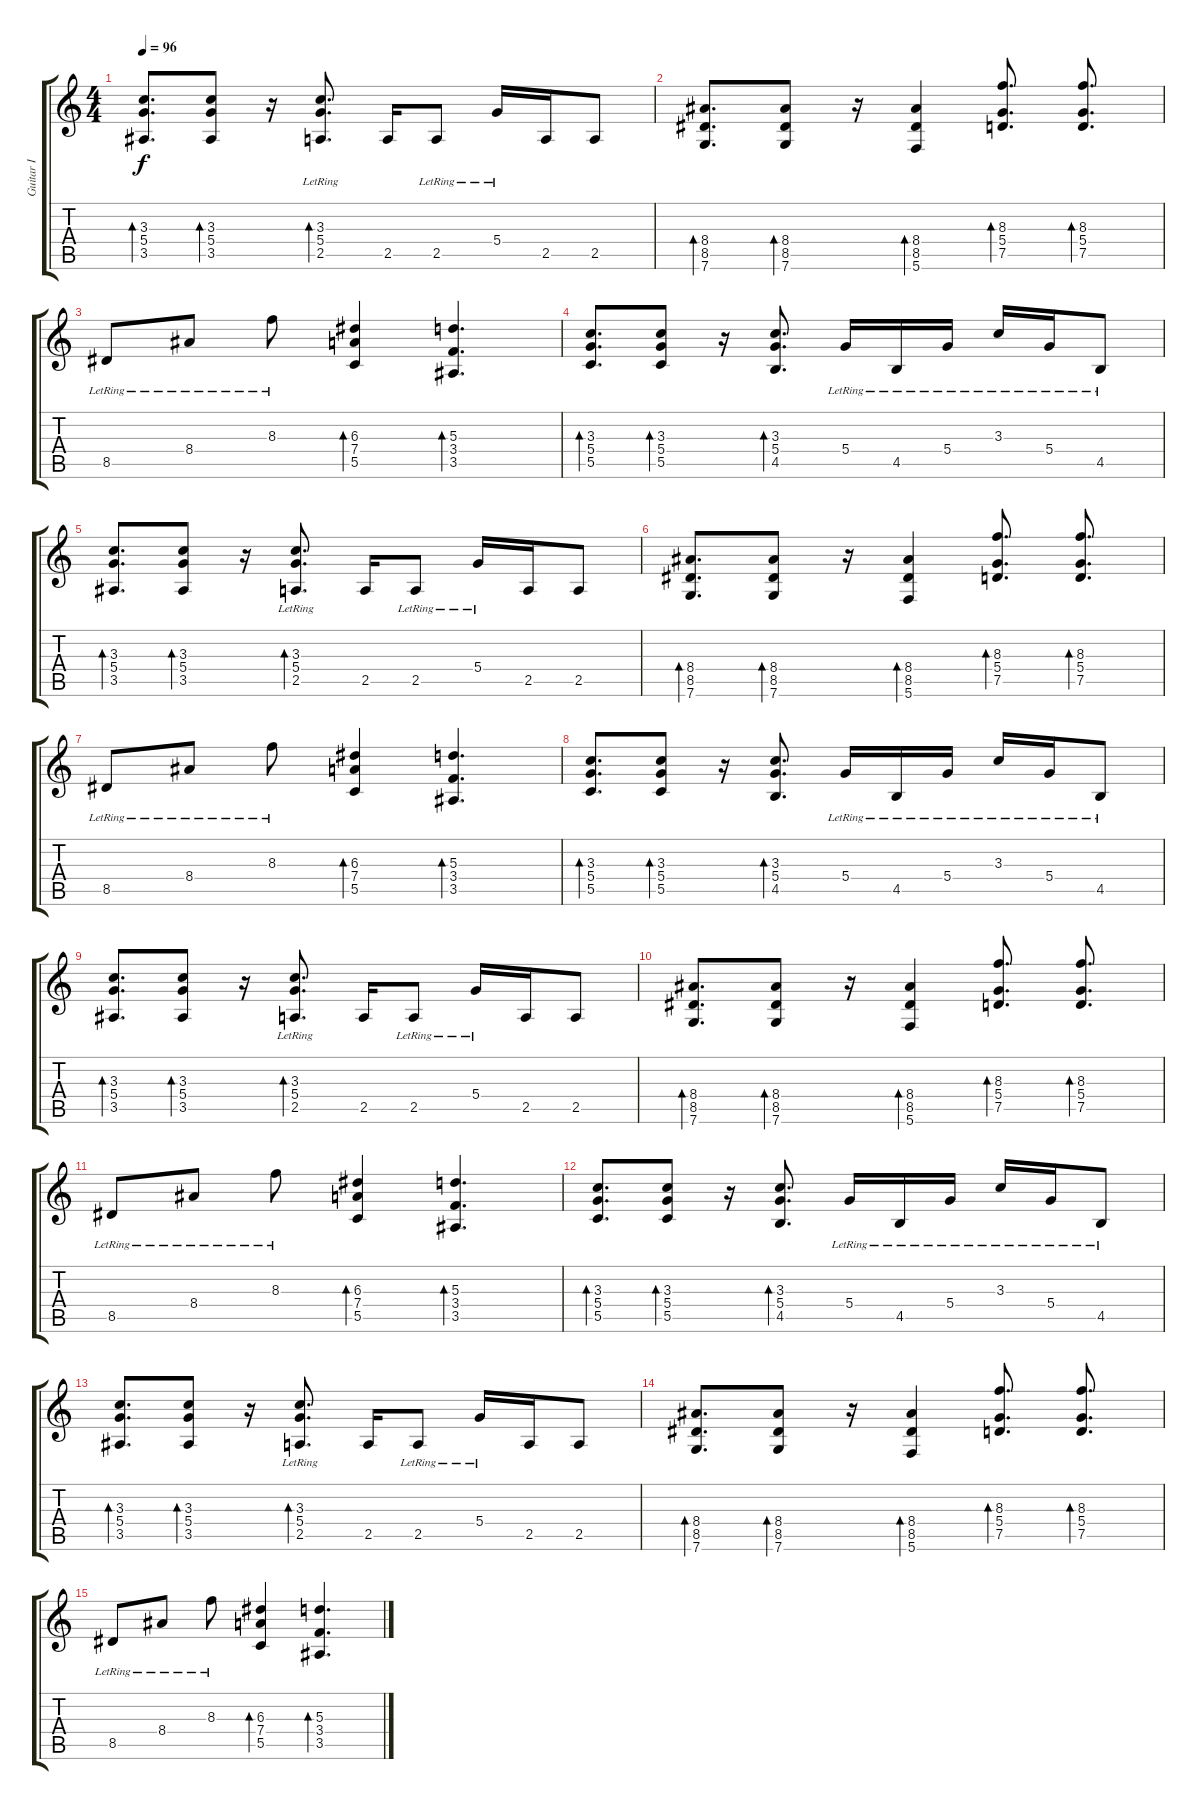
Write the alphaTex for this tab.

\track ("Guitar I" "Guitar I") {instrument overdrivenguitar}
\staff {score tabs}
\tuning (G4 E4 A3 D3 G2 C2) {hide}
\ts (4 4)
\tempo 96
\clef g2
\ks c
(3.3 5.4 3.5).8{d bd 60 dy f} (3.3 5.4 3.5).8{bd 60} r.16 (3.3{lr} 5.4{lr} 2.5{lr}).8{d bd 60} 2.5.16 2.5{lr}.8 5.4{lr}.16 2.5.16 2.5.8 |
(8.4 8.5 7.6).8{d bd 60} (8.4 8.5 7.6).8{bd 60} r.16 (8.4 8.5 5.6).4{bd 60} (8.3 5.4 7.5).8{d bd 60} (8.3 5.4 7.5).8{d bd 60} |
8.5{lr}.8 8.4{lr}.8 8.3{lr}.8 (6.3 7.4 5.5).4{bd 60} (5.3 3.4 3.5).4{d bd 60} |
(3.3 5.4 5.5).8{d bd 60} (3.3 5.4 5.5).8{bd 60} r.16 (3.3 5.4 4.5).8{d bd 60} 5.4{lr}.16 4.5{lr}.16 5.4{lr}.16 3.3{lr}.16 5.4{lr}.16 4.5{lr}.8 |
(3.3 5.4 3.5).8{d bd 60} (3.3 5.4 3.5).8{bd 60} r.16 (3.3{lr} 5.4{lr} 2.5{lr}).8{d bd 60} 2.5.16 2.5{lr}.8 5.4{lr}.16 2.5.16 2.5.8 |
(8.4 8.5 7.6).8{d bd 60} (8.4 8.5 7.6).8{bd 60} r.16 (8.4 8.5 5.6).4{bd 60} (8.3 5.4 7.5).8{d bd 60} (8.3 5.4 7.5).8{d bd 60} |
8.5{lr}.8 8.4{lr}.8 8.3{lr}.8 (6.3 7.4 5.5).4{bd 60} (5.3 3.4 3.5).4{d bd 60} |
(3.3 5.4 5.5).8{d bd 60} (3.3 5.4 5.5).8{bd 60} r.16 (3.3 5.4 4.5).8{d bd 60} 5.4{lr}.16 4.5{lr}.16 5.4{lr}.16 3.3{lr}.16 5.4{lr}.16 4.5{lr}.8 |
(3.3 5.4 3.5).8{d bd 60} (3.3 5.4 3.5).8{bd 60} r.16 (3.3{lr} 5.4{lr} 2.5{lr}).8{d bd 60} 2.5.16 2.5{lr}.8 5.4{lr}.16 2.5.16 2.5.8 |
(8.4 8.5 7.6).8{d bd 60} (8.4 8.5 7.6).8{bd 60} r.16 (8.4 8.5 5.6).4{bd 60} (8.3 5.4 7.5).8{d bd 60} (8.3 5.4 7.5).8{d bd 60} |
8.5{lr}.8 8.4{lr}.8 8.3{lr}.8 (6.3 7.4 5.5).4{bd 60} (5.3 3.4 3.5).4{d bd 60} |
(3.3 5.4 5.5).8{d bd 60} (3.3 5.4 5.5).8{bd 60} r.16 (3.3 5.4 4.5).8{d bd 60} 5.4{lr}.16 4.5{lr}.16 5.4{lr}.16 3.3{lr}.16 5.4{lr}.16 4.5{lr}.8 |
(3.3 5.4 3.5).8{d bd 60} (3.3 5.4 3.5).8{bd 60} r.16 (3.3{lr} 5.4{lr} 2.5{lr}).8{d bd 60} 2.5.16 2.5{lr}.8 5.4{lr}.16 2.5.16 2.5.8 |
(8.4 8.5 7.6).8{d bd 60} (8.4 8.5 7.6).8{bd 60} r.16 (8.4 8.5 5.6).4{bd 60} (8.3 5.4 7.5).8{d bd 60} (8.3 5.4 7.5).8{d bd 60} |
8.5{lr}.8 8.4{lr}.8 8.3{lr}.8 (6.3 7.4 5.5).4{bd 60} (5.3 3.4 3.5).4{d bd 60}
